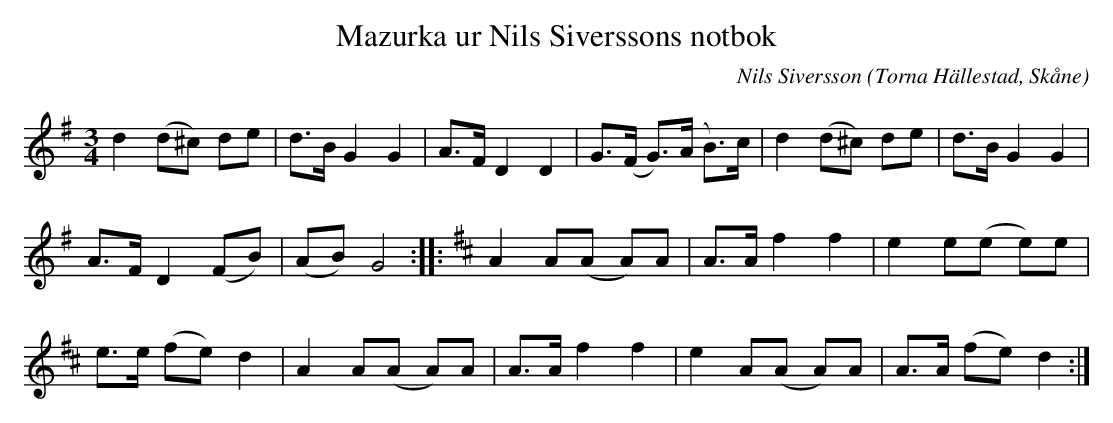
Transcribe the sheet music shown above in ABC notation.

X:1
T:Mazurka ur Nils Siverssons notbok
C:Nils Siversson
O:Torna Hällestad, Skåne
M:3/4
L:1/8
K:G
d2(d^c) de | d3/2B/G2G2 | A3/2F/D2D2 | G3/2(F/ G3/2)(A/ B3/2)c/ | d2(d^c) de | d3/2B/G2G2 |
A3/2F/D2(FB) | (AB)G4 :: [K: D] A2 A(A A)A | A3/2A/f2f2 | e2 e(e e)e |
e3/2e/ (fe) d2 | A2 A(A A)A | A3/2A/f2f2 | e2 A(A A)A | A3/2A/ (fe) d2 :|
